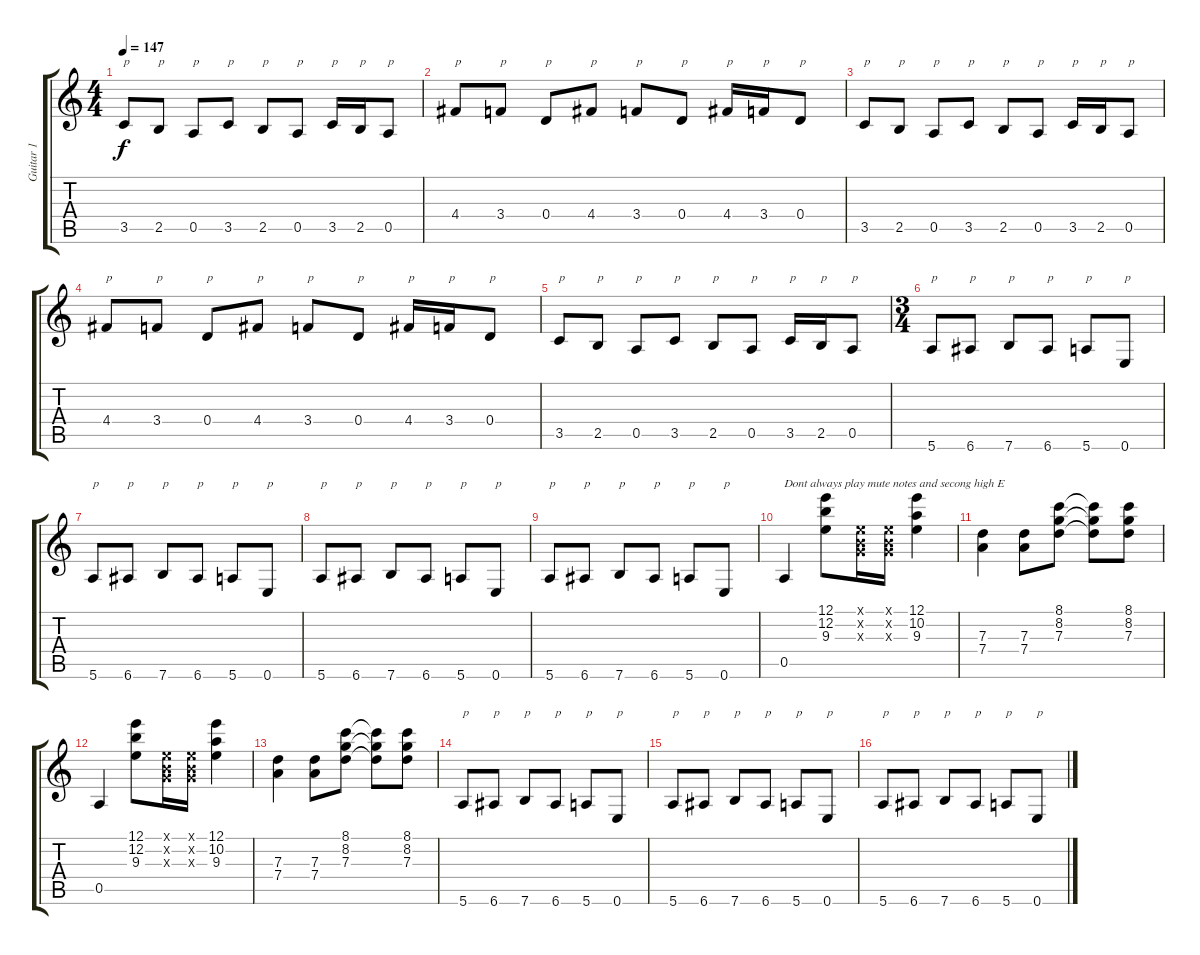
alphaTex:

\track ("Guitar 1" "Guitar 1") {instrument distortionguitar}
\staff {score tabs}
\tuning (E4 B3 G3 D3 A2 E2) {hide}
\ts (4 4)
\tempo 147
\clef g2
\ks c
3.5.8{txt "p" dy f} 2.5.8{txt "p"} 0.5.8{txt "p"} 3.5.8{txt "p"} 2.5.8{txt "p"} 0.5.8{txt "p"} 3.5.16{txt "p"} 2.5.16{txt "p"} 0.5.8{txt "p"} |
4.4.8{txt "p"} 3.4.8{txt "p"} 0.4.8{txt "p"} 4.4.8{txt "p"} 3.4.8{txt "p"} 0.4.8{txt "p"} 4.4.16{txt "p"} 3.4.16{txt "p"} 0.4.8{txt "p"} |
3.5.8{txt "p"} 2.5.8{txt "p"} 0.5.8{txt "p"} 3.5.8{txt "p"} 2.5.8{txt "p"} 0.5.8{txt "p"} 3.5.16{txt "p"} 2.5.16{txt "p"} 0.5.8{txt "p"} |
4.4.8{txt "p"} 3.4.8{txt "p"} 0.4.8{txt "p"} 4.4.8{txt "p"} 3.4.8{txt "p"} 0.4.8{txt "p"} 4.4.16{txt "p"} 3.4.16{txt "p"} 0.4.8{txt "p"} |
3.5.8{txt "p"} 2.5.8{txt "p"} 0.5.8{txt "p"} 3.5.8{txt "p"} 2.5.8{txt "p"} 0.5.8{txt "p"} 3.5.16{txt "p"} 2.5.16{txt "p"} 0.5.8{txt "p"} |
\ts (3 4)
5.6.8{txt "p"} 6.6.8{txt "p"} 7.6.8{txt "p"} 6.6.8{txt "p"} 5.6.8{txt "p"} 0.6.8{txt "p"} |
5.6.8{txt "p"} 6.6.8{txt "p"} 7.6.8{txt "p"} 6.6.8{txt "p"} 5.6.8{txt "p"} 0.6.8{txt "p"} |
5.6.8{txt "p"} 6.6.8{txt "p"} 7.6.8{txt "p"} 6.6.8{txt "p"} 5.6.8{txt "p"} 0.6.8{txt "p"} |
5.6.8{txt "p"} 6.6.8{txt "p"} 7.6.8{txt "p"} 6.6.8{txt "p"} 5.6.8{txt "p"} 0.6.8{txt "p"} |
0.5.4{txt "Dont always play mute notes and secong high E" volume 16} (12.1 12.2 9.3).8 (0.1{x} 0.2{x} 0.3{x}).16 (0.1{x} 0.2{x} 0.3{x}).16 (12.1 10.2 9.3).4 |
(7.3 7.4).4 (7.3 7.4).8 (8.1 8.2 7.3).8 (8.1{t} 8.2{t} 7.3{t}).8 (8.1 8.2 7.3).8 |
0.5.4 (12.1 12.2 9.3).8 (0.1{x} 0.2{x} 0.3{x}).16 (0.1{x} 0.2{x} 0.3{x}).16 (12.1 10.2 9.3).4 |
(7.3 7.4).4 (7.3 7.4).8 (8.1 8.2 7.3).8 (8.1{t} 8.2{t} 7.3{t}).8 (8.1 8.2 7.3).8 |
5.6.8{txt "p" volume 13} 6.6.8{txt "p"} 7.6.8{txt "p"} 6.6.8{txt "p"} 5.6.8{txt "p"} 0.6.8{txt "p"} |
5.6.8{txt "p"} 6.6.8{txt "p"} 7.6.8{txt "p"} 6.6.8{txt "p"} 5.6.8{txt "p"} 0.6.8{txt "p"} |
5.6.8{txt "p"} 6.6.8{txt "p"} 7.6.8{txt "p"} 6.6.8{txt "p"} 5.6.8{txt "p"} 0.6.8{txt "p"}
